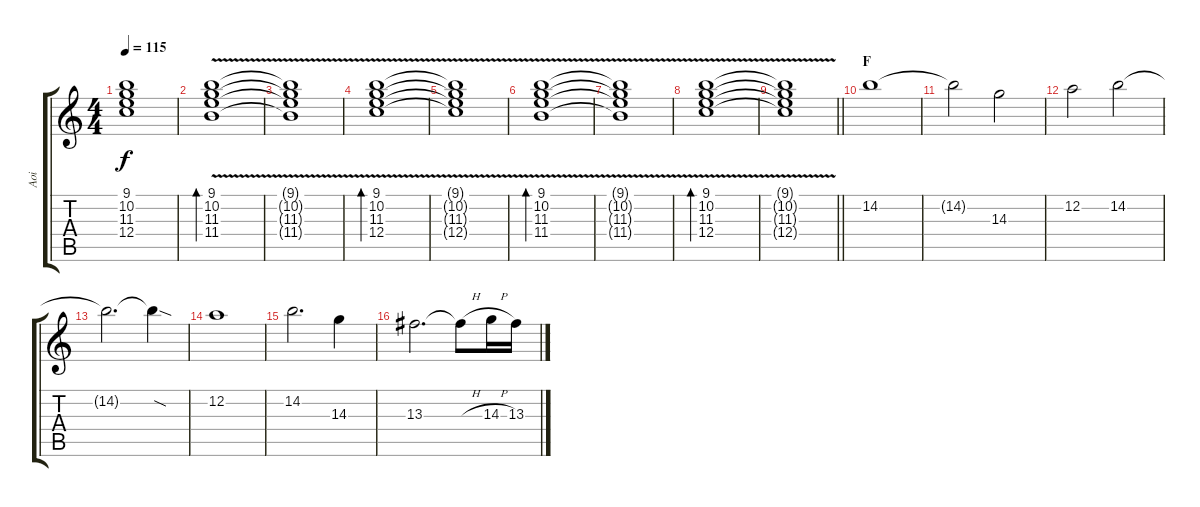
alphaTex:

\track ("Aoi" "Aoi") {instrument distortionguitar}
\staff {score tabs}
\tuning (D4 A3 F3 C3 G2 D2) {hide}
\ts (4 4)
\tempo 115
\clef g2
\ks c
(9.1{t} 10.2{t} 11.3{t} 12.4{t}).1{dy f} |
(9.1{v} 10.2{v} 11.3{v} 11.4{v}).1{bd 60} |
(9.1{t} 10.2{t} 11.3{t} 11.4{t}).1 |
(9.1{v} 10.2{v} 11.3{v} 12.4{v}).1{bd 60} |
(9.1{t} 10.2{t} 11.3{t} 12.4{t}).1 |
(9.1{v} 10.2{v} 11.3{v} 11.4{v}).1{bd 60} |
(9.1{t} 10.2{t} 11.3{t} 11.4{t}).1 |
(9.1{v} 10.2{v} 11.3{v} 12.4{v}).1{bd 60} |
\barLineRight lightlight
(9.1{t} 10.2{t} 11.3{t} 12.4{t}).1 |
\section ("" "F")
14.2.1{volume 13} |
14.2{t}.2 14.3.2 |
12.2.2 14.2.2 |
14.2{t}.2{d} 14.2{sod t}.4 |
12.2.1 |
14.2.2{d} 14.3.4 |
13.3.2{d} 13.3{h t}.8 14.3{h}.16 13.3.16
